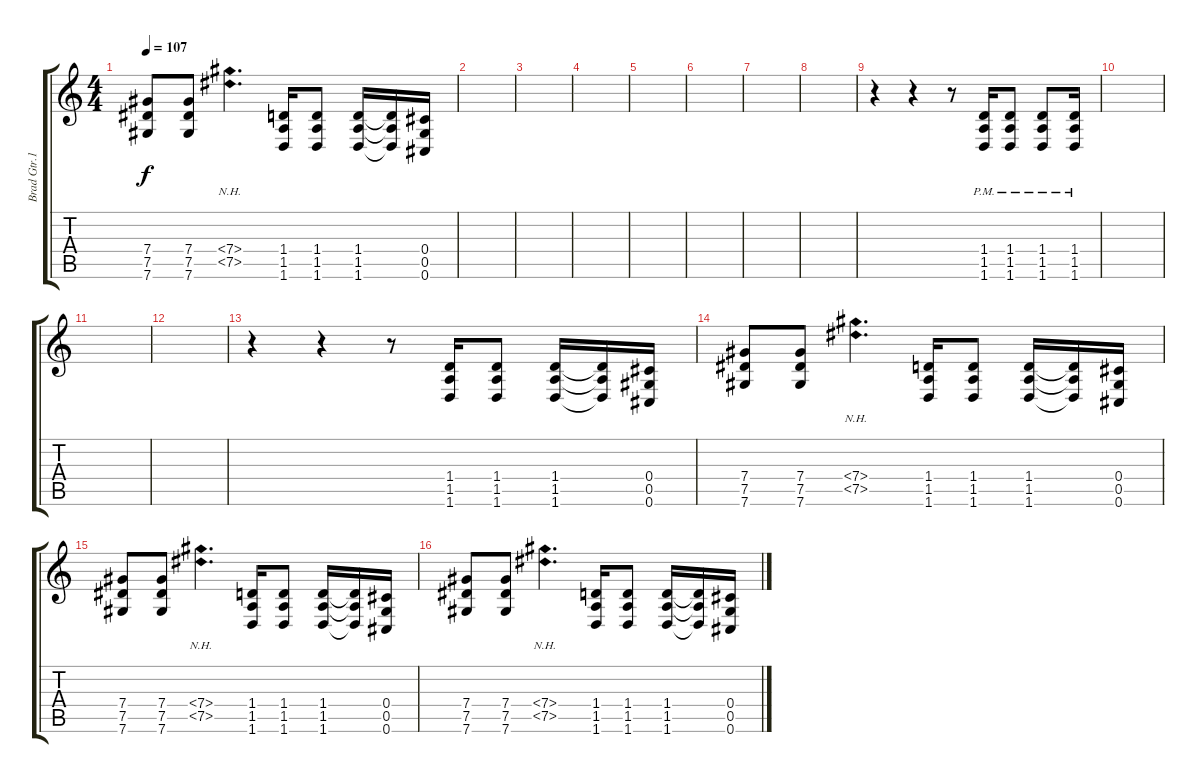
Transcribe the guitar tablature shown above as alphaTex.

\track ("Brad Gtr.1" "Brad Gtr.1") {instrument distortionguitar}
\staff {score tabs}
\tuning (Eb4 Bb3 Gb3 Db3 Ab2 Db2) {hide}
\ts (4 4)
\tempo 107
\clef g2
\ks c
(7.4 7.5 7.6).8{dy f} (7.4 7.5 7.6).8 (7.4{nh} 7.5{nh}).4{d} (1.4 1.5 1.6).16 (1.4 1.5 1.6).8 (1.4 1.5 1.6).16 (1.4{t} 1.5{t} 1.6{t}).16 (0.4 0.5 0.6).16 |
|
|
|
|
|
|
|
r.4 r.4 r.8 (1.4{pm} 1.5{pm} 1.6{pm}).16 (1.4{pm} 1.5{pm} 1.6{pm}).8 (1.4{pm} 1.5{pm} 1.6{pm}).8 (1.4{pm} 1.5{pm} 1.6{pm}).16 |
|
|
|
r.4 r.4 r.8 (1.4 1.5 1.6).16 (1.4 1.5 1.6).8 (1.4 1.5 1.6).16 (1.4{t} 1.5{t} 1.6{t}).16 (0.4 0.5 0.6).16 |
(7.4 7.5 7.6).8 (7.4 7.5 7.6).8 (7.4{nh} 7.5{nh}).4{d} (1.4 1.5 1.6).16 (1.4 1.5 1.6).8 (1.4 1.5 1.6).16 (1.4{t} 1.5{t} 1.6{t}).16 (0.4 0.5 0.6).16 |
(7.4 7.5 7.6).8 (7.4 7.5 7.6).8 (7.4{nh} 7.5{nh}).4{d} (1.4 1.5 1.6).16 (1.4 1.5 1.6).8 (1.4 1.5 1.6).16 (1.4{t} 1.5{t} 1.6{t}).16 (0.4 0.5 0.6).16 |
(7.4 7.5 7.6).8 (7.4 7.5 7.6).8 (7.4{nh} 7.5{nh}).4{d} (1.4 1.5 1.6).16 (1.4 1.5 1.6).8 (1.4 1.5 1.6).16 (1.4{t} 1.5{t} 1.6{t}).16 (0.4 0.5 0.6).16
